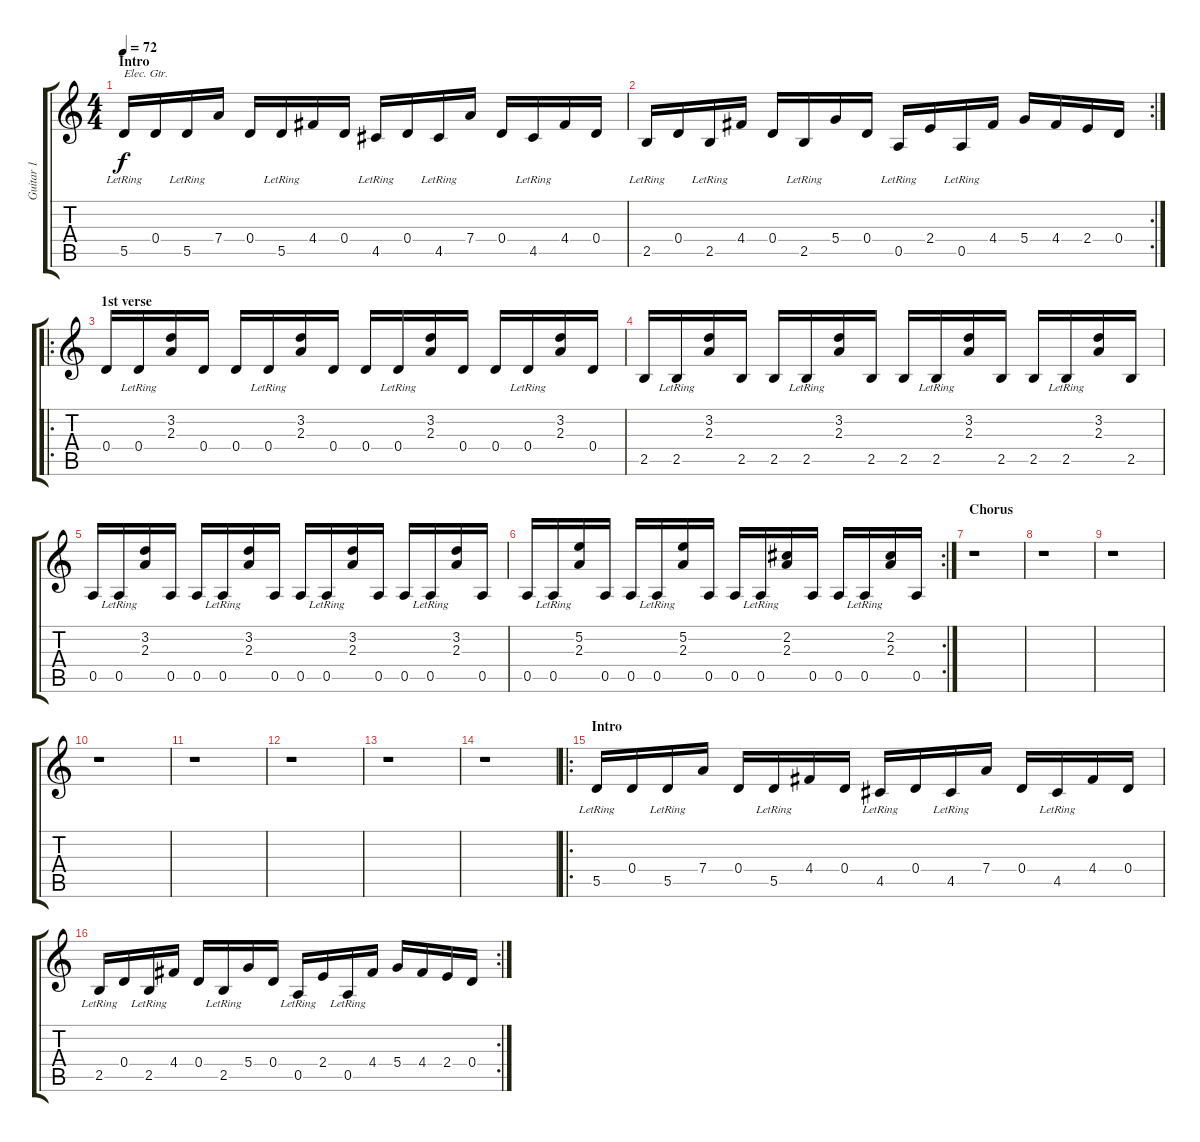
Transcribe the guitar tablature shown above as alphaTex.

\track ("Guitar 1" "Guitar 1") {instrument electricguitarclean}
\staff {score tabs}
\tuning (E4 B3 G3 D3 A2 E2) {hide}
\ts (4 4)
\section ("" "Intro")
\tempo 72
\clef g2
\ks c
5.5{lr}.16{txt "Elec. Gtr." dy f instrument electricguitarclean} 0.4.16 5.5{lr}.16 7.4.16 0.4.16 5.5{lr}.16 4.4.16 0.4.16 4.5{lr}.16 0.4.16 4.5{lr}.16 7.4.16 0.4.16 4.5{lr}.16 4.4.16 0.4.16 |
\rc 2
2.5{lr}.16 0.4.16 2.5{lr}.16 4.4.16 0.4.16 2.5{lr}.16 5.4.16 0.4.16 0.5{lr}.16 2.4.16 0.5{lr}.16 4.4.16 5.4.16 4.4.16 2.4.16 0.4.16 |
\ro
\section ("" "1st verse")
0.4.16 0.4{lr}.16 (3.2 2.3).16 0.4.16 0.4.16 0.4{lr}.16 (3.2 2.3).16 0.4.16 0.4.16 0.4{lr}.16 (3.2 2.3).16 0.4.16 0.4.16 0.4{lr}.16 (3.2 2.3).16 0.4.16 |
2.5.16 2.5{lr}.16 (3.2 2.3).16 2.5.16 2.5.16 2.5{lr}.16 (3.2 2.3).16 2.5.16 2.5.16 2.5{lr}.16 (3.2 2.3).16 2.5.16 2.5.16 2.5{lr}.16 (3.2 2.3).16 2.5.16 |
0.5.16 0.5{lr}.16 (3.2 2.3).16 0.5.16 0.5.16 0.5{lr}.16 (3.2 2.3).16 0.5.16 0.5.16 0.5{lr}.16 (3.2 2.3).16 0.5.16 0.5.16 0.5{lr}.16 (3.2 2.3).16 0.5.16 |
\rc 2
0.5.16 0.5{lr}.16 (5.2 2.3).16 0.5.16 0.5.16 0.5{lr}.16 (5.2 2.3).16 0.5.16 0.5.16 0.5{lr}.16 (2.2 2.3).16 0.5.16 0.5.16 0.5{lr}.16 (2.2 2.3).16 0.5.16 |
\section ("" "Chorus")
r.1 |
r.1 |
r.1 |
r.1 |
r.1 |
r.1 |
r.1 |
r.1 |
\ro
\section ("" "Intro")
5.5{lr}.16 0.4.16 5.5{lr}.16 7.4.16 0.4.16 5.5{lr}.16 4.4.16 0.4.16 4.5{lr}.16 0.4.16 4.5{lr}.16 7.4.16 0.4.16 4.5{lr}.16 4.4.16 0.4.16 |
\rc 2
2.5{lr}.16 0.4.16 2.5{lr}.16 4.4.16 0.4.16 2.5{lr}.16 5.4.16 0.4.16 0.5{lr}.16 2.4.16 0.5{lr}.16 4.4.16 5.4.16 4.4.16 2.4.16 0.4.16
